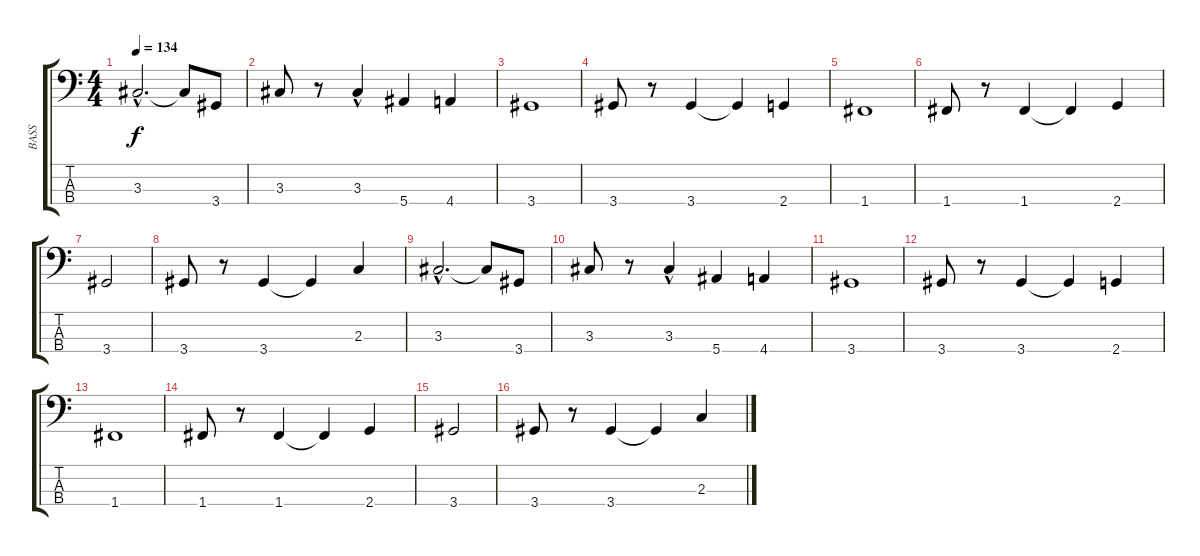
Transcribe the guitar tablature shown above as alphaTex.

\track ("BASS" "BASS") {instrument electricbassfinger}
\staff {score tabs}
\tuning (Ab2 Eb2 Bb1 F1) {hide}
\ts (4 4)
\tempo 134
\clef f4
\ks c
3.3{hac}.2{d dy f} 3.3{t}.8 3.4.8 |
3.3.8 r.8 3.3{hac}.4 5.4.4 4.4.4 |
3.4.1 |
3.4.8 r.8 3.4.4 3.4{t}.4 2.4.4 |
1.4.1 |
1.4.8 r.8 1.4.4 1.4{t}.4 2.4.4 |
3.4.2 |
3.4.8 r.8 3.4.4 3.4{t}.4 2.3.4 |
3.3{hac}.2{d} 3.3{t}.8 3.4.8 |
3.3.8 r.8 3.3{hac}.4 5.4.4 4.4.4 |
3.4.1 |
3.4.8 r.8 3.4.4 3.4{t}.4 2.4.4 |
1.4.1 |
1.4.8 r.8 1.4.4 1.4{t}.4 2.4.4 |
3.4.2 |
3.4.8 r.8 3.4.4 3.4{t}.4 2.3.4
